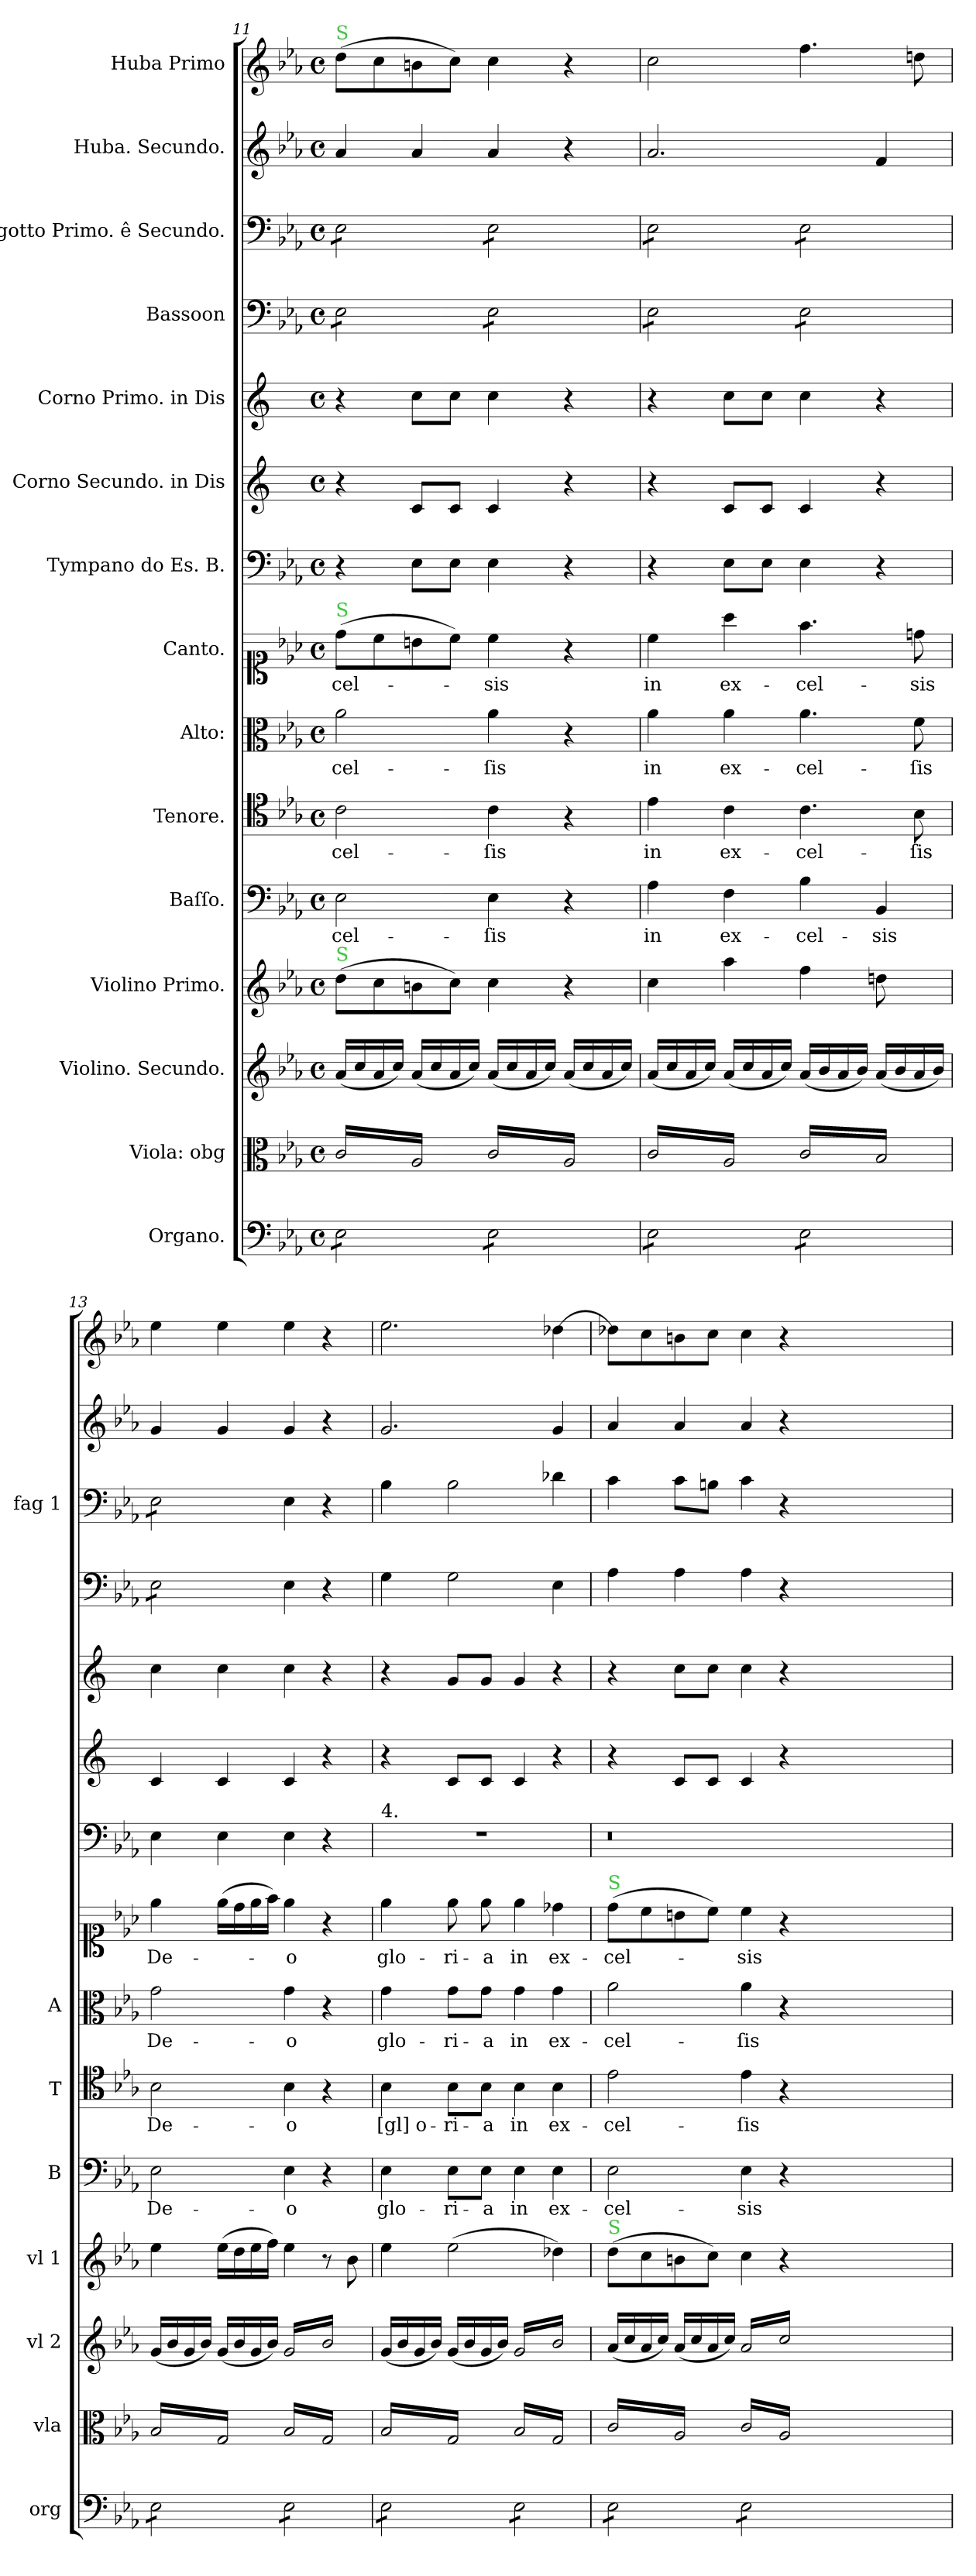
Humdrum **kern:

**kern	**dynam	**kern	**dynam	**kern	**dynam	**kern	**dynam	**kern	**text	**dynam	**kern	**text	**dynam	**kern	**text	**dynam	**kern	**text	**dynam	**kern	**kern	**dynam	**kern	**dynam	**kern	**kern	**dynam	**kern	**dynam	**kern
*part15	*part15	*part14	*part14	*part13	*part13	*part12	*part12	*part11	*part11	*part11	*part10	*part10	*part10	*part9	*part9	*part9	*part8	*part8	*part8	*part7	*part6	*part6	*part5	*part5	*part4	*part3	*part3	*part2	*part2	*part1
*staff15	*staff15	*staff14	*staff14	*staff13	*staff13	*staff12	*staff12	*staff11	*staff11	*staff11	*staff10	*staff10	*staff10	*staff9	*staff9	*staff9	*staff8	*staff8	*staff8	*staff7	*staff6	*staff6	*staff5	*staff5	*staff4	*staff3	*staff3	*staff2	*staff2	*staff1
*I"Organo.	*	*I"Viola: obg	*	*I"Violino. Secundo.	*	*I"Violino Primo.	*	*I"Baſſo.	*	*	*I"Tenore.	*	*	*I"Alto:	*	*	*I"Canto.	*	*	*I"Tympano do Es. B.	*I"Corno Secundo. in Dis	*	*I"Corno Primo. in Dis	*	*I"Bassoon	*I"Fagotto Primo. ê Secundo.	*	*I"Huba. Secundo.	*	*I"Huba Primo
*I'org	*	*I'vla	*	*I'vl 2	*	*I'vl 1	*	*I'B	*	*	*I'T	*	*	*I'A	*	*	*	*	*	*	*	*	*	*	*	*I'fag 1	*	*	*	*
*clefF4	*	*clefC3	*	*clefG2	*	*clefG2	*	*clefF4	*	*	*clefC4	*	*	*clefC3	*	*	*clefC1	*	*	*clefF4	*clefG2	*	*clefG2	*	*clefF4	*clefF4	*	*clefG2	*	*clefG2
*	*	*	*	*	*	*	*	*	*	*	*	*	*	*	*	*	*	*	*	*	*ITrd5c9	*	*ITrd5c9	*	*	*	*	*	*	*
*k[b-e-a-]	*	*k[b-e-a-]	*	*k[b-e-a-]	*	*k[b-e-a-]	*	*k[b-e-a-]	*	*	*k[b-e-a-]	*	*	*k[b-e-a-]	*	*	*k[b-e-a-]	*	*	*k[b-e-a-]	*k[b-e-a-]	*	*k[b-e-a-]	*	*k[b-e-a-]	*k[b-e-a-]	*	*k[b-e-a-]	*	*k[b-e-a-]
*E-:	*	*E-:	*	*E-:	*	*E-:	*	*E-:	*	*	*E-:	*	*	*E-:	*	*	*E-:	*	*	*E-:	*E-:	*	*E-:	*	*E-:	*E-:	*	*E-:	*	*E-:
*M4/4	*	*M4/4	*	*M4/4	*	*M4/4	*	*M4/4	*	*	*M4/4	*	*	*M4/4	*	*	*M4/4	*	*	*M4/4	*M4/4	*	*M4/4	*	*M4/4	*M4/4	*	*M4/4	*	*M4/4
*met(c)	*	*met(c)	*	*met(c)	*	*met(c)	*	*met(c)	*	*	*met(c)	*	*	*met(c)	*	*	*met(c)	*	*	*met(c)	*met(c)	*	*met(c)	*	*met(c)	*met(c)	*	*met(c)	*	*met(c)
=11	=11	=11	=11	=11	=11	=11	=11	=11	=11	=11	=11	=11	=11	=11	=11	=11	=11	=11	=11	=11	=11	=11	=11	=11	=11	=11	=11	=11	=11	=11
!	!	!	!	!	!	!	!	!	!	!	!	!	!	!	!	!	!	!	!	!	!	!	!	!	!	!	!	!	!	!LO:TX:a:color=limegreen:t=S
!	!	!	!	!	!	!	!	!	!	!	!	!	!	!	!	!	!LO:TX:a:color=limegreen:t=S	!	!	!	!	!	!	!	!	!	!	!	!	!
!	!	!	!	!	!	!LO:TX:a:color=limegreen:t=S	!	!	!	!	!	!	!	!	!	!	!	!	!	!	!	!	!	!	!	!	!	!	!	!
*tremolo	*	*	*	*	*	*	*	*	*	*	*	*	*	*	*	*	*	*	*	*	*	*	*	*	*	*	*	*	*	*
*	*	*tremolo	*	*	*	*	*	*	*	*	*	*	*	*	*	*	*	*	*	*	*	*	*	*	*	*	*	*	*	*
*	*	*	*	*	*	*	*	*	*	*	*	*	*	*	*	*	*	*	*	*	*	*	*	*	*tremolo	*	*	*	*	*
*	*	*	*	*	*	*	*	*	*	*	*	*	*	*	*	*	*	*	*	*	*	*	*	*	*	*tremolo	*	*	*	*
8E-\L	.	(16c/LL	.	(16a-/LL	.	(8dd\L	.	2E-\	-cel-	.	2c\	-cel-	.	2a-\	-cel-	.	(8dd\L	-cel-	.	4r	4r	.	4r	.	8E-\L	8E-\L	.	4a-/	.	(8dd\L
.	.	16A-/)	.	16cc/	.	.	.	.	.	.	.	.	.	.	.	.	.	.	.	.	.	.	.	.	.	.	.	.	.	.
8E-\	.	16c/	.	16a-/	.	8cc\	.	.	.	.	.	.	.	.	.	.	8cc\	.	.	.	.	.	.	.	8E-\	8E-\	.	.	.	8cc\
.	.	16A-/)	.	16cc/JJ)	.	.	.	.	.	.	.	.	.	.	.	.	.	.	.	.	.	.	.	.	.	.	.	.	.	.
8E-\	.	16c/	.	(16a-/LL	.	8bn\	.	.	.	.	.	.	.	.	.	.	8bn\	.	.	8E-\L	8E-/L	.	8e-\L	.	8E-\	8E-\	.	4a-/	.	8bn\
.	.	16A-/)	.	16cc/	.	.	.	.	.	.	.	.	.	.	.	.	.	.	.	.	.	.	.	.	.	.	.	.	.	.
8E-\J	.	16c/	.	16a-/	.	8cc\J)	.	.	.	.	.	.	.	.	.	.	8cc\J)	.	.	8E-\J	8E-/J	.	8e-\J	.	8E-\J	8E-\J	.	.	.	8cc\J)
.	.	16A-/)JJ	.	16cc/JJ)	.	.	.	.	.	.	.	.	.	.	.	.	.	.	.	.	.	.	.	.	.	.	.	.	.	.
8E-\L	.	16c/LL	.	(16a-/LL	.	4cc\	.	4E-\	-ſis	.	4c\	-ſis	.	4a-\	-ſis	.	4cc\	-sis	.	4E-\	4E-/	.	4e-\	.	8E-\L	8E-\L	.	4a-/	.	4cc\
.	.	16A-/	.	16cc/	.	.	.	.	.	.	.	.	.	.	.	.	.	.	.	.	.	.	.	.	.	.	.	.	.	.
8E-\	.	16c/	.	16a-/	.	.	.	.	.	.	.	.	.	.	.	.	.	.	.	.	.	.	.	.	8E-\	8E-\	.	.	.	.
.	.	16A-/	.	16cc/JJ)	.	.	.	.	.	.	.	.	.	.	.	.	.	.	.	.	.	.	.	.	.	.	.	.	.	.
8E-\	.	16c/	.	(16a-/LL	.	4r	.	4r	.	.	4r	.	.	4r	.	.	4r	.	.	4r	4r	.	4r	.	8E-\	8E-\	.	4r	.	4r
.	.	16A-/	.	16cc/	.	.	.	.	.	.	.	.	.	.	.	.	.	.	.	.	.	.	.	.	.	.	.	.	.	.
8E-\J	.	16c/	.	16a-/	.	.	.	.	.	.	.	.	.	.	.	.	.	.	.	.	.	.	.	.	8E-\J	8E-\J	.	.	.	.
.	.	16A-/JJ	.	16cc/JJ)	.	.	.	.	.	.	.	.	.	.	.	.	.	.	.	.	.	.	.	.	.	.	.	.	.	.
=12	=12	=12	=12	=12	=12	=12	=12	=12	=12	=12	=12	=12	=12	=12	=12	=12	=12	=12	=12	=12	=12	=12	=12	=12	=12	=12	=12	=12	=12	=12
!	!	!	!	!	!	!	!	!	!	!	!	!	!	!	!LO:LY:i	!	!	!	!	!	!	!	!	!	!	!	!	!	!	!
8E-\L	.	(16c/LL	.	(16a-/LL	.	4cc\	.	4A-\	in	.	4e-\	in	.	4a-\	in	.	4cc\	in	.	4r	4r	.	4r	.	8E-\L	8E-\L	.	2.a-/	.	2cc\
.	.	16A-/)	.	16cc/	.	.	.	.	.	.	.	.	.	.	.	.	.	.	.	.	.	.	.	.	.	.	.	.	.	.
8E-\	.	16c/	.	16a-/	.	.	.	.	.	.	.	.	.	.	.	.	.	.	.	.	.	.	.	.	8E-\	8E-\	.	.	.	.
.	.	16A-/)	.	16cc/JJ)	.	.	.	.	.	.	.	.	.	.	.	.	.	.	.	.	.	.	.	.	.	.	.	.	.	.
!	!	!	!	!	!	!	!	!	!	!	!	!	!	!	!LO:LY:i	!	!	!	!	!	!	!	!	!	!	!	!	!	!	!
8E-\	.	16c/	.	(16a-/LL	.	4aa-\	.	4F\	ex-	.	4c\	ex-	.	4a-\	ex-	.	4aa-\	ex-	.	8E-\L	8E-/L	.	8e-\L	.	8E-\	8E-\	.	.	.	.
.	.	16A-/)	.	16cc/	.	.	.	.	.	.	.	.	.	.	.	.	.	.	.	.	.	.	.	.	.	.	.	.	.	.
8E-\J	.	16c/	.	16a-/	.	.	.	.	.	.	.	.	.	.	.	.	.	.	.	8E-\J	8E-/J	.	8e-\J	.	8E-\J	8E-\J	.	.	.	.
.	.	16A-/)JJ	.	16cc/JJ)	.	.	.	.	.	.	.	.	.	.	.	.	.	.	.	.	.	.	.	.	.	.	.	.	.	.
!	!	!	!	!	!	!	!	!	!	!	!	!	!	!	!LO:LY:i	!	!	!	!	!	!	!	!	!	!	!	!	!	!	!
8E-\L	.	16c/LL	.	(16a-/LL	.	4ff\	.	4B-\	-cel-	.	4.c\	-cel-	.	4.a-\	-cel-	.	4.ff\	-cel-	.	4E-\	4E-/	.	4e-\	.	8E-\L	8E-\L	.	.	.	4.ff\
.	.	16B-/	.	16b-/	.	.	.	.	.	.	.	.	.	.	.	.	.	.	.	.	.	.	.	.	.	.	.	.	.	.
8E-\	.	16c/	.	16a-/	.	.	.	.	.	.	.	.	.	.	.	.	.	.	.	.	.	.	.	.	8E-\	8E-\	.	.	.	.
.	.	16B-/	.	16b-/JJ)	.	.	.	.	.	.	.	.	.	.	.	.	.	.	.	.	.	.	.	.	.	.	.	.	.	.
!	!	!	!	!	!	!LO:N:vis=8	!	!	!	!	!	!	!	!	!	!	!	!	!	!	!	!	!	!	!	!	!	!	!	!
8E-\	.	16c/	.	(16a-/LL	.	4ddn\	.	4BB-/	-sis	.	.	.	.	.	.	.	.	.	.	4r	4r	.	4r	.	8E-\	8E-\	.	4f/	.	.
.	.	16B-/	.	16b-/	.	.	.	.	.	.	.	.	.	.	.	.	.	.	.	.	.	.	.	.	.	.	.	.	.	.
!	!	!	!	!	!	!	!	!	!	!	!	!	!	!	!LO:LY:i	!	!	!	!	!	!	!	!	!	!	!	!	!	!	!
8E-\J	.	16c/	.	16a-/	.	.	.	.	.	.	8B-\	-ſis	.	8f\	-ſis	.	8ddn\	-sis	.	.	.	.	.	.	8E-\J	8E-\J	.	.	.	8ddn\
.	.	16B-/JJ	.	16b-/JJ)	.	.	.	.	.	.	.	.	.	.	.	.	.	.	.	.	.	.	.	.	.	.	.	.	.	.
=13	=13	=13	=13	=13	=13	=13	=13	=13	=13	=13	=13	=13	=13	=13	=13	=13	=13	=13	=13	=13	=13	=13	=13	=13	=13	=13	=13	=13	=13	=13
8E-\L	.	(16B-/LL	.	(16g/LL	.	4ee-\	.	2E-\	De-	.	2B-\	De-	.	2g\	De-	.	4ee-\	De-	.	4E-\	4E-/	.	4e-\	.	8E-\L	8E-\L	.	4g/	.	4ee-\
.	.	16G/)	.	16b-/	.	.	.	.	.	.	.	.	.	.	.	.	.	.	.	.	.	.	.	.	.	.	.	.	.	.
8E-\	.	16B-/	.	16g/	.	.	.	.	.	.	.	.	.	.	.	.	.	.	.	.	.	.	.	.	8E-\	8E-\	.	.	.	.
.	.	16G/)	.	16b-/JJ)	.	.	.	.	.	.	.	.	.	.	.	.	.	.	.	.	.	.	.	.	.	.	.	.	.	.
8E-\	.	16B-/	.	(16g/LL	.	(16ee-\LL	.	.	.	.	.	.	.	.	.	.	(16ee-\LL	.	.	4E-\	4E-/	.	4e-\	.	8E-\	8E-\	.	4g/	.	4ee-\
.	.	16G/)	.	16b-/	.	16dd\	.	.	.	.	.	.	.	.	.	.	16dd\	.	.	.	.	.	.	.	.	.	.	.	.	.
8E-\J	.	16B-/	.	16g/	.	16ee-\	.	.	.	.	.	.	.	.	.	.	16ee-\	.	.	.	.	.	.	.	8E-\J	8E-\J	.	.	.	.
*	*	*	*	*	*	*	*	*	*	*	*	*	*	*	*	*	*	*	*	*	*	*	*	*	*	*Xtremolo	*	*	*	*
*	*	*	*	*	*	*	*	*	*	*	*	*	*	*	*	*	*	*	*	*	*	*	*	*	*Xtremolo	*	*	*	*	*
.	.	16G/)JJ	.	16b-/JJ)	.	16ff\JJ)	.	.	.	.	.	.	.	.	.	.	16ff\JJ)	.	.	.	.	.	.	.	.	.	.	.	.	.
*	*	*	*	*tremolo	*	*	*	*	*	*	*	*	*	*	*	*	*	*	*	*	*	*	*	*	*	*	*	*	*	*
8E-\L	.	(16B-/LL	.	(16g/LL	.	4ee-\	.	4E-\	-o	.	4B-\	-o	.	4g\	-o	.	4ee-\	-o	.	4E-\	4E-/	.	4e-\	.	4E-\	4E-\	.	4g/	.	4ee-\
.	.	16G/)	.	16b-/)	.	.	.	.	.	.	.	.	.	.	.	.	.	.	.	.	.	.	.	.	.	.	.	.	.	.
8E-\	.	16B-/	.	16g/	.	.	.	.	.	.	.	.	.	.	.	.	.	.	.	.	.	.	.	.	.	.	.	.	.	.
.	.	16G/)	.	16b-/)	.	.	.	.	.	.	.	.	.	.	.	.	.	.	.	.	.	.	.	.	.	.	.	.	.	.
8E-\	.	16B-/	.	16g/	.	8r	.	4r	.	.	4r	.	.	4r	.	.	4r	.	.	4r	4r	.	4r	.	4r	4r	.	4r	.	4r
.	.	16G/)	.	16b-/)	.	.	.	.	.	.	.	.	.	.	.	.	.	.	.	.	.	.	.	.	.	.	.	.	.	.
!	!	!	!	!	!	!	!LO:DY:b	!	!	!	!	!	!	!	!	!	!	!	!	!	!	!	!	!	!	!	!	!	!	!
8E-\J	.	16B-/	.	16g/	.	8b-\	pia	.	.	.	.	.	.	.	.	.	.	.	.	.	.	.	.	.	.	.	.	.	.	.
.	.	16G/)JJ	.	16b-/)JJ	.	.	.	.	.	.	.	.	.	.	.	.	.	.	.	.	.	.	.	.	.	.	.	.	.	.
*	*	*	*	*Xtremolo	*	*	*	*	*	*	*	*	*	*	*	*	*	*	*	*	*	*	*	*	*	*	*	*	*	*
=14	=14	=14	=14	=14	=14	=14	=14	=14	=14	=14	=14	=14	=14	=14	=14	=14	=14	=14	=14	=14	=14	=14	=14	=14	=14	=14	=14	=14	=14	=14
!	!	!	!	!	!	!	!	!	!	!	!	!	!	!	!	!	!	!	!	!LO:TX:a:t=4.	!	!	!	!	!	!	!	!	!	!
!	!LO:DY:b	!	!LO:DY:b:rj	!	!LO:DY:b	!	!	!	!	!LO:DY:a	!	!	!LO:DY:a	!	!	!LO:DY:b:rj	!	!	!LO:DY:b	!	!	!	!	!	!	!	!LO:DY:b	!	!LO:DY:b	!
8E-\L	pia	(16B-/LL	piano	(16g/LL	piano	4ee-\	.	4E-\	glo-	pia	4B-\	[gl]o-	pia	4g\	glo-	pia	4ee-\	glo-	piano	1r	4r	.	4r	.	4G\	4B-\	piano	2.g/	pia	2.ee-\
.	.	16G/)	.	16b-/	.	.	.	.	.	.	.	.	.	.	.	.	.	.	.	.	.	.	.	.	.	.	.	.	.	.
8E-\	.	16B-/	.	16g/	.	.	.	.	.	.	.	.	.	.	.	.	.	.	.	.	.	.	.	.	.	.	.	.	.	.
.	.	16G/)	.	16b-/JJ)	.	.	.	.	.	.	.	.	.	.	.	.	.	.	.	.	.	.	.	.	.	.	.	.	.	.
!	!	!	!	!	!	!	!	!	!	!	!	!	!	!	!	!	!	!	!	!	!	!LO:DY:b:rj	!	!LO:DY:b	!	!	!	!	!	!
8E-\	.	16B-/	.	(16g/LL	.	(2ee-\	.	8E-\L	-ri-	.	8B-\L	-ri-	.	8g\L	-ri-	.	8ee-\	-ri-	.	.	8E-/L	pia	8B-/L	pia	2G\	2B-\	.	.	.	.
.	.	16G/)	.	16b-/	.	.	.	.	.	.	.	.	.	.	.	.	.	.	.	.	.	.	.	.	.	.	.	.	.	.
8E-\J	.	16B-/	.	16g/	.	.	.	8E-\J	-a	.	8B-\J	-a	.	8g\J	-a	.	8ee-\	-a	.	.	8E-/J	.	8B-/J	.	.	.	.	.	.	.
.	.	16G/)JJ	.	16b-/JJ)	.	.	.	.	.	.	.	.	.	.	.	.	.	.	.	.	.	.	.	.	.	.	.	.	.	.
*	*	*	*	*tremolo	*	*	*	*	*	*	*	*	*	*	*	*	*	*	*	*	*	*	*	*	*	*	*	*	*	*
8E-\L	.	(16B-/LL	.	(16g/LL	.	.	.	4E-\	in	.	4B-\	in	.	4g\	in	.	4ee-\	in	.	.	4E-/	.	4B-/	.	.	.	.	.	.	.
.	.	16G/)	.	16b-/)	.	.	.	.	.	.	.	.	.	.	.	.	.	.	.	.	.	.	.	.	.	.	.	.	.	.
8E-\	.	16B-/	.	16g/	.	.	.	.	.	.	.	.	.	.	.	.	.	.	.	.	.	.	.	.	.	.	.	.	.	.
.	.	16G/)	.	16b-/)	.	.	.	.	.	.	.	.	.	.	.	.	.	.	.	.	.	.	.	.	.	.	.	.	.	.
8E-\	.	16B-/	.	16g/	.	4dd-X\)	.	4E-\	ex-	.	4B-\	ex-	.	4g\	ex-	.	4dd-X\	ex-	.	.	4r	.	4r	.	4E-\	4d-X\	.	4g/	.	[4dd-X\
.	.	16G/)	.	16b-/)	.	.	.	.	.	.	.	.	.	.	.	.	.	.	.	.	.	.	.	.	.	.	.	.	.	.
8E-\J	.	16B-/	.	16g/	.	.	.	.	.	.	.	.	.	.	.	.	.	.	.	.	.	.	.	.	.	.	.	.	.	.
.	.	16G/)JJ	.	16b-/)JJ	.	.	.	.	.	.	.	.	.	.	.	.	.	.	.	.	.	.	.	.	.	.	.	.	.	.
*	*	*	*	*Xtremolo	*	*	*	*	*	*	*	*	*	*	*	*	*	*	*	*	*	*	*	*	*	*	*	*	*	*
=15	=15	=15	=15	=15	=15	=15	=15	=15	=15	=15	=15	=15	=15	=15	=15	=15	=15	=15	=15	=15	=15	=15	=15	=15	=15	=15	=15	=15	=15	=15
!	!	!	!	!	!	!	!	!	!	!	!	!	!	!	!	!	!LO:TX:a:color=limegreen:t=S	!	!	!	!	!	!	!	!	!	!	!	!	!
!	!	!	!	!	!	!LO:TX:a:color=limegreen:t=S	!	!	!	!	!	!	!	!	!	!	!	!	!	!	!	!	!	!	!	!	!	!	!	!
8E-\L	.	(16c/LL	.	(16a-/LL	.	(8dd\L	.	2E-\	-cel-	.	2e-\	-cel-	.	2a-\	-cel-	.	(8dd\L	-cel-	.	0.r	4r	.	4r	.	4A-\	4c\	.	4a-/	.	8dd-X\L]
.	.	16A-/)	.	16cc/	.	.	.	.	.	.	.	.	.	.	.	.	.	.	.	.	.	.	.	.	.	.	.	.	.	.
8E-\	.	16c/	.	16a-/	.	8cc\	.	.	.	.	.	.	.	.	.	.	8cc\	.	.	.	.	.	.	.	.	.	.	.	.	8cc\
.	.	16A-/)	.	16cc/JJ)	.	.	.	.	.	.	.	.	.	.	.	.	.	.	.	.	.	.	.	.	.	.	.	.	.	.
8E-\	.	16c/	.	(16a-/LL	.	8bn\	.	.	.	.	.	.	.	.	.	.	8bn\	.	.	.	8E-/L	.	8e-\L	.	4A-\	8c\L	.	4a-/	.	8bn\
.	.	16A-/)	.	16cc/	.	.	.	.	.	.	.	.	.	.	.	.	.	.	.	.	.	.	.	.	.	.	.	.	.	.
8E-\J	.	16c/	.	16a-/	.	8cc\J)	.	.	.	.	.	.	.	.	.	.	8cc\J)	.	.	.	8E-/J	.	8e-\J	.	.	8Bn\J	.	.	.	8cc\J
.	.	16A-/)JJ	.	16cc/JJ)	.	.	.	.	.	.	.	.	.	.	.	.	.	.	.	.	.	.	.	.	.	.	.	.	.	.
*	*	*	*	*tremolo	*	*	*	*	*	*	*	*	*	*	*	*	*	*	*	*	*	*	*	*	*	*	*	*	*	*
8E-\L	.	(16c/LL	.	(16a-/LL	.	4cc\	.	4E-\	-sis	.	4e-\	-ſis	.	4a-\	-ſis	.	4cc\	-sis	.	.	4E-/	.	4e-\	.	4A-\	4c\	.	4a-/	.	4cc\
.	.	16A-/)	.	16cc/)	.	.	.	.	.	.	.	.	.	.	.	.	.	.	.	.	.	.	.	.	.	.	.	.	.	.
8E-\	.	16c/	.	16a-/	.	.	.	.	.	.	.	.	.	.	.	.	.	.	.	.	.	.	.	.	.	.	.	.	.	.
.	.	16A-/)	.	16cc/)	.	.	.	.	.	.	.	.	.	.	.	.	.	.	.	.	.	.	.	.	.	.	.	.	.	.
8E-\	.	16c/	.	16a-/	.	4r	.	4r	.	.	4r	.	.	4r	.	.	4r	.	.	.	4r	.	4r	.	4r	4r	.	4r	.	4r
.	.	16A-/)	.	16cc/)	.	.	.	.	.	.	.	.	.	.	.	.	.	.	.	.	.	.	.	.	.	.	.	.	.	.
8E-\J	.	16c/	.	16a-/	.	.	.	.	.	.	.	.	.	.	.	.	.	.	.	.	.	.	.	.	.	.	.	.	.	.
*Xtremolo	*	*	*	*	*	*	*	*	*	*	*	*	*	*	*	*	*	*	*	*	*	*	*	*	*	*	*	*	*	*
.	.	16A-/)JJ	.	16cc/)JJ	.	.	.	.	.	.	.	.	.	.	.	.	.	.	.	.	.	.	.	.	.	.	.	.	.	.
*	*	*	*	*Xtremolo	*	*	*	*	*	*	*	*	*	*	*	*	*	*	*	*	*	*	*	*	*	*	*	*	*	*
*	*	*Xtremolo	*	*	*	*	*	*	*	*	*	*	*	*	*	*	*	*	*	*	*	*	*	*	*	*	*	*	*	*
0ryy	.	0ryy	.	0ryy	.	0ryy	.	0ryy	.	.	0ryy	.	.	0ryy	.	.	0ryy	.	.	.	0ryy	.	0ryy	.	0ryy	0ryy	.	0ryy	.	0ryy
.	.	.	.	.	.	.	.	.	.	.	.	.	.	.	.	.	.	.	.	.	.	.	.	.	.	.	.	.	.	.
.	.	.	.	.	.	.	.	.	.	.	.	.	.	.	.	.	.	.	.	.	.	.	.	.	.	.	.	.	.	.
.	.	.	.	.	.	.	.	.	.	.	.	.	.	.	.	.	.	.	.	.	.	.	.	.	.	.	.	.	.	.
=	=	=	=	=	=	=	=	=	=	=	=	=	=	=	=	=	=	=	=	=	=	=	=	=	=	=	=	=	=	=
*-	*-	*-	*-	*-	*-	*-	*-	*-	*-	*-	*-	*-	*-	*-	*-	*-	*-	*-	*-	*-	*-	*-	*-	*-	*-	*-	*-	*-	*-	*-
